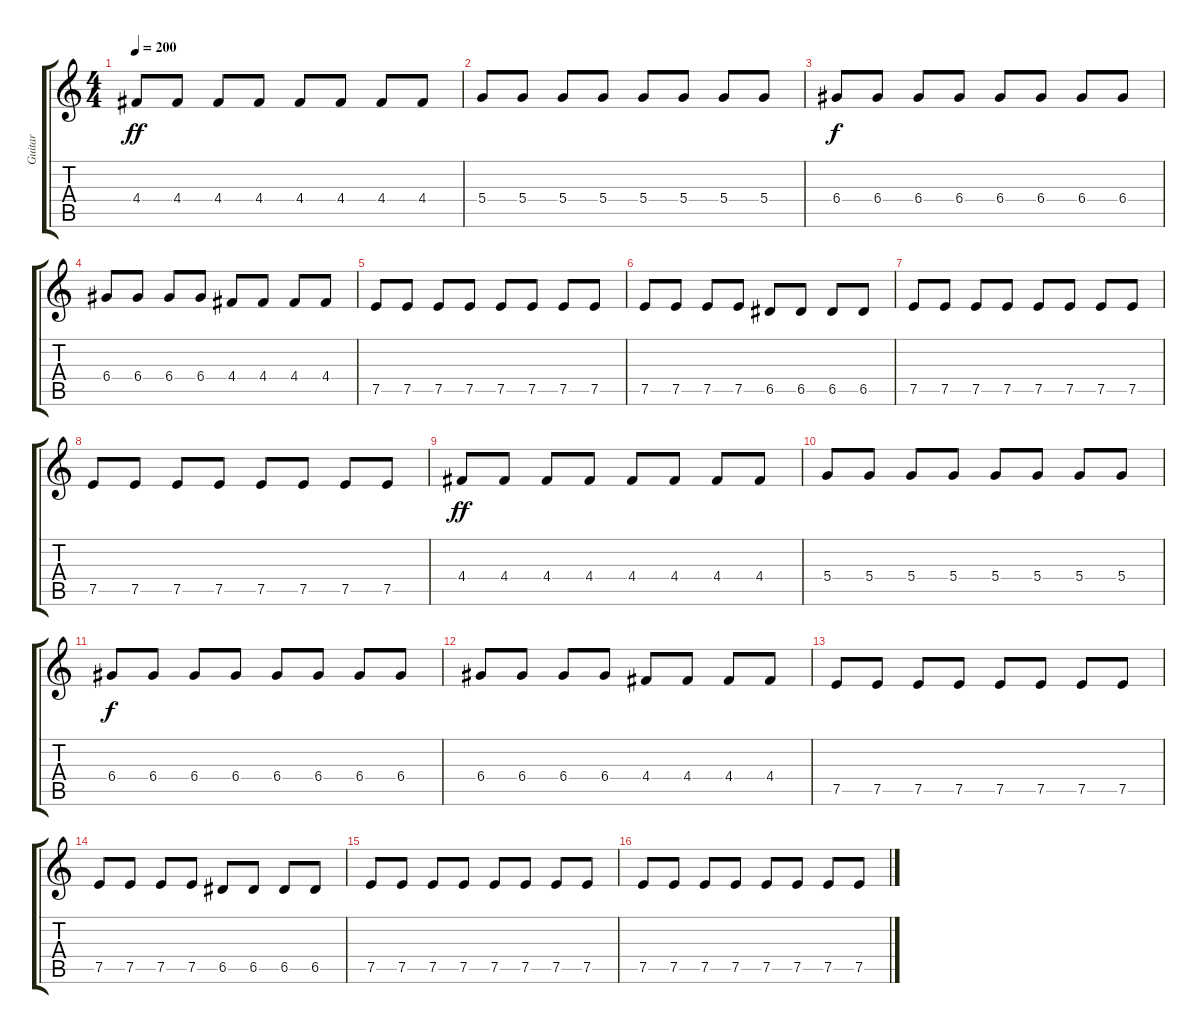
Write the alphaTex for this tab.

\track ("Guitar" "Guitar") {instrument overdrivenguitar}
\staff {score tabs}
\tuning (E4 B3 G3 D3 A2 E2) {hide}
\ts (4 4)
\tempo 200
\clef g2
\ks c
4.4.8{dy ff} 4.4.8 4.4.8 4.4.8 4.4.8 4.4.8 4.4.8 4.4.8 |
5.4.8 5.4.8 5.4.8 5.4.8 5.4.8 5.4.8 5.4.8 5.4.8 |
6.4.8{dy f} 6.4.8 6.4.8 6.4.8 6.4.8 6.4.8 6.4.8 6.4.8 |
6.4.8 6.4.8 6.4.8 6.4.8 4.4.8 4.4.8 4.4.8 4.4.8 |
7.5.8 7.5.8 7.5.8 7.5.8 7.5.8 7.5.8 7.5.8 7.5.8 |
7.5.8 7.5.8 7.5.8 7.5.8 6.5.8 6.5.8 6.5.8 6.5.8 |
7.5.8 7.5.8 7.5.8 7.5.8 7.5.8 7.5.8 7.5.8 7.5.8 |
7.5.8 7.5.8 7.5.8 7.5.8 7.5.8 7.5.8 7.5.8 7.5.8 |
4.4.8{dy ff} 4.4.8 4.4.8 4.4.8 4.4.8 4.4.8 4.4.8 4.4.8 |
5.4.8 5.4.8 5.4.8 5.4.8 5.4.8 5.4.8 5.4.8 5.4.8 |
6.4.8{dy f} 6.4.8 6.4.8 6.4.8 6.4.8 6.4.8 6.4.8 6.4.8 |
6.4.8 6.4.8 6.4.8 6.4.8 4.4.8 4.4.8 4.4.8 4.4.8 |
7.5.8 7.5.8 7.5.8 7.5.8 7.5.8 7.5.8 7.5.8 7.5.8 |
7.5.8 7.5.8 7.5.8 7.5.8 6.5.8 6.5.8 6.5.8 6.5.8 |
7.5.8 7.5.8 7.5.8 7.5.8 7.5.8 7.5.8 7.5.8 7.5.8 |
7.5.8 7.5.8 7.5.8 7.5.8 7.5.8 7.5.8 7.5.8 7.5.8
